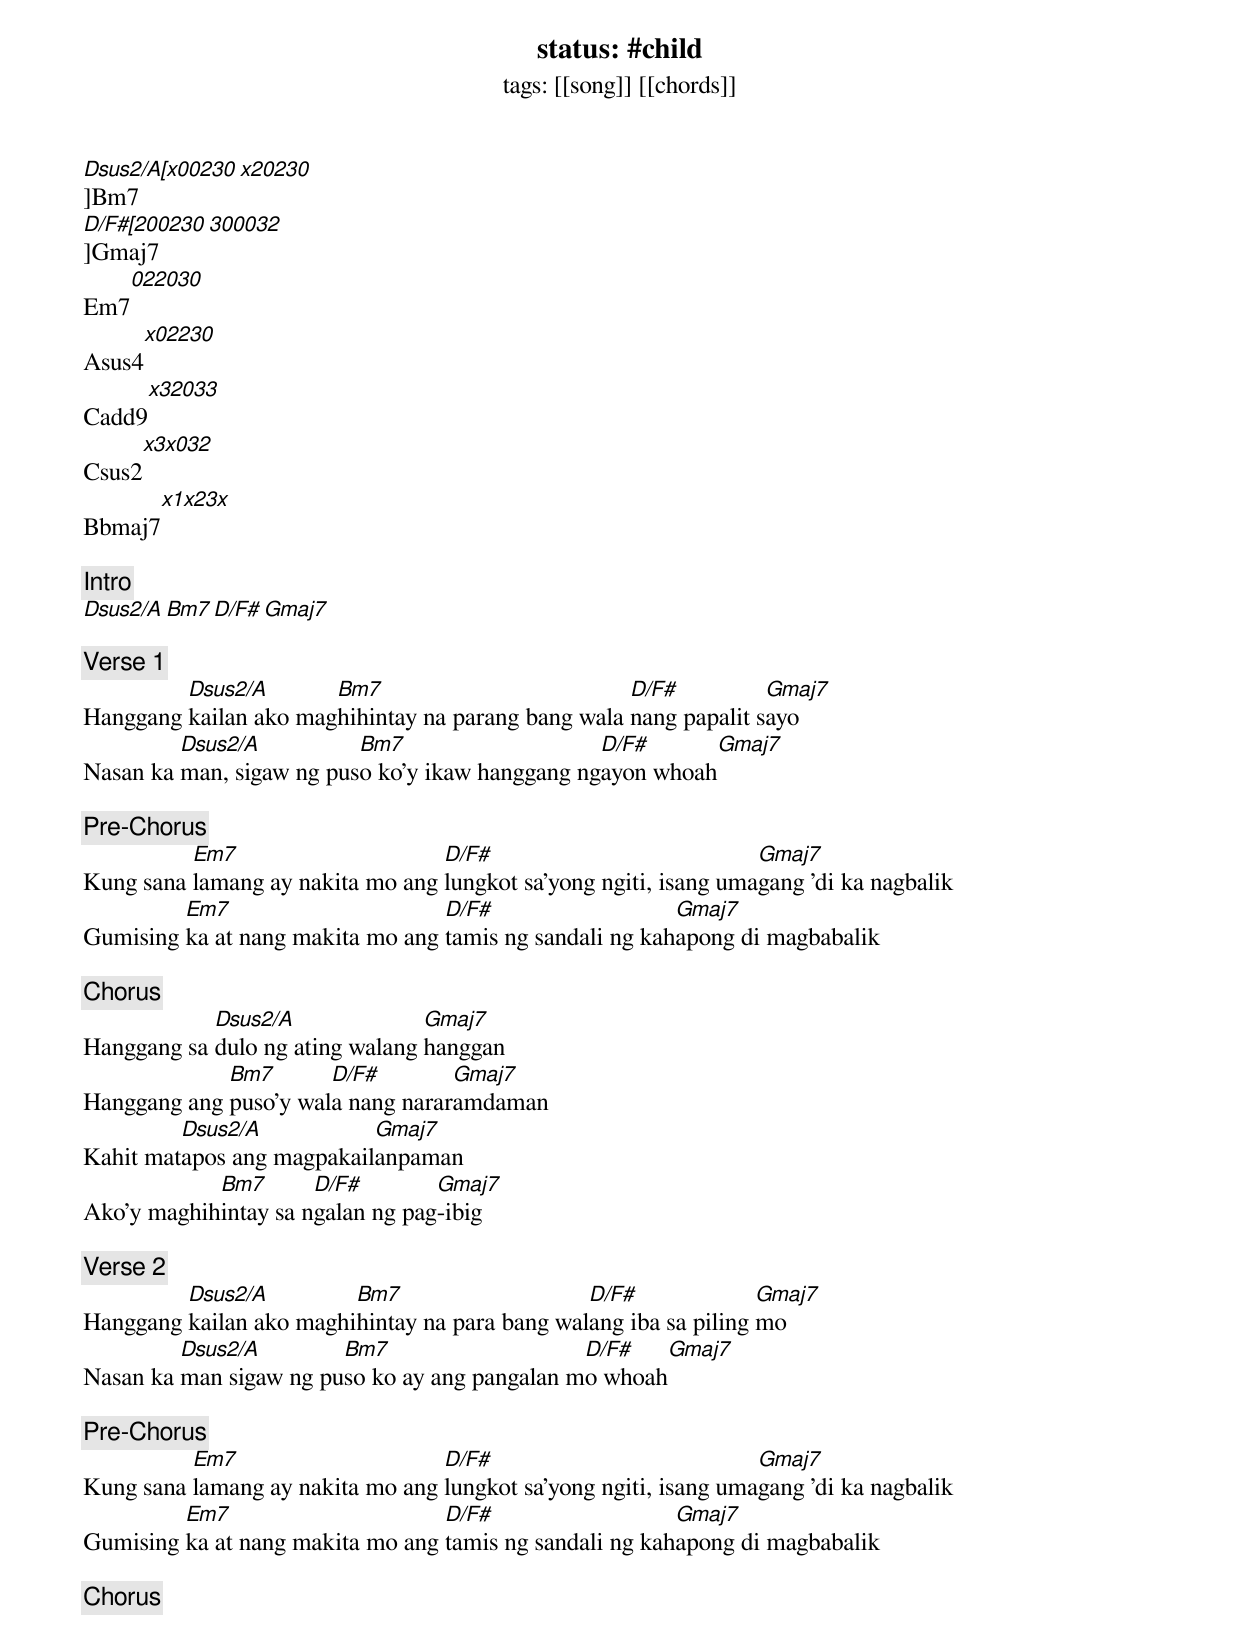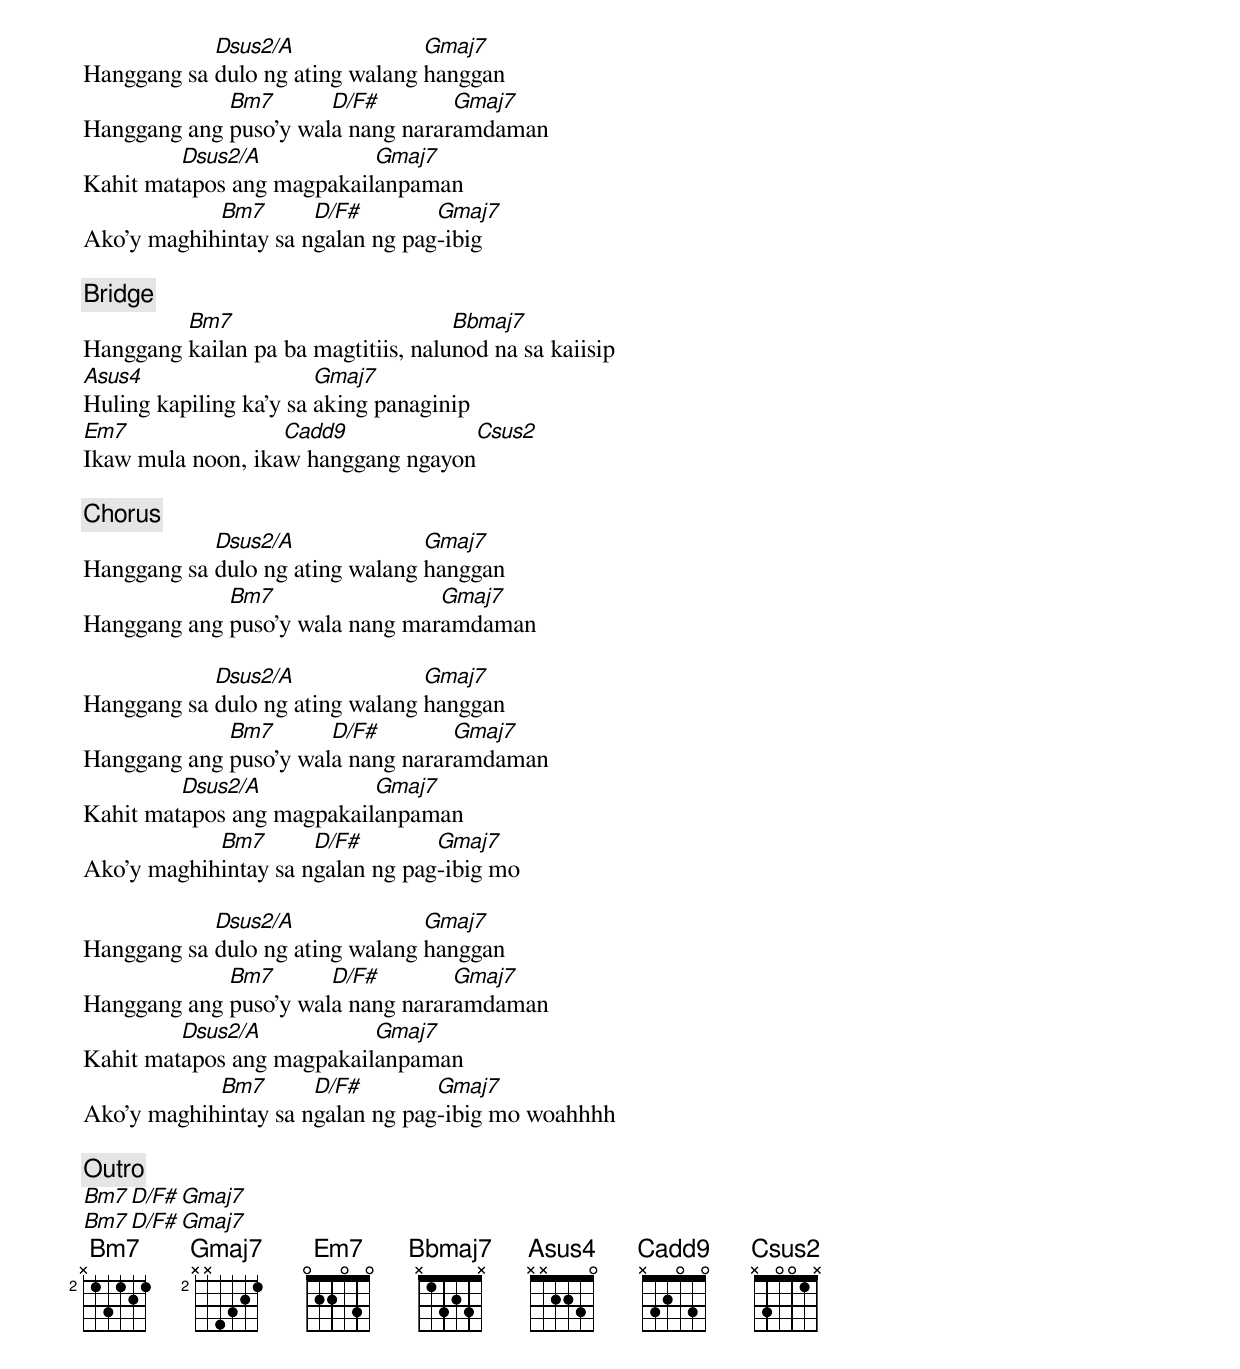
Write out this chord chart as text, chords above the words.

status: #child
tags: [[song]] [[chords]]


Dsus2/A[x00230]
Bm7[x20230]
D/F#[200230]
Gmaj7[300032]
Em7[022030]
Asus4[x02230]
Cadd9[x32033]
Csus2[x3x032]
Bbmaj7[x1x23x]

[Intro]
Dsus2/A Bm7 D/F# Gmaj7

[Verse 1]
         Dsus2/A       Bm7                          D/F#          Gmaj7
Hanggang kailan ako maghihintay na parang bang wala nang papalit sayo
         Dsus2/A          Bm7                    D/F#      Gmaj7
Nasan ka man, sigaw ng puso ko'y ikaw hanggang ngayon whoah

[Pre-Chorus]
          Em7                     D/F#                            Gmaj7
Kung sana lamang ay nakita mo ang lungkot sa'yong ngiti, isang umagang 'di ka nagbalik
         Em7                      D/F#                   Gmaj7
Gumising ka at nang makita mo ang tamis ng sandali ng kahapong di magbabalik

[Chorus]
            Dsus2/A              Gmaj7
Hanggang sa dulo ng ating walang hanggan
             Bm7       D/F#        Gmaj7
Hanggang ang puso'y wala nang nararamdaman
         Dsus2/A           Gmaj7
Kahit matapos ang magpakailanpaman
            Bm7       D/F#        Gmaj7
Ako'y maghihintay sa ngalan ng pag-ibig

[Verse 2]
         Dsus2/A         Bm7                    D/F#              Gmaj7
Hanggang kailan ako maghihintay na para bang walang iba sa piling mo
         Dsus2/A        Bm7                    D/F#   Gmaj7
Nasan ka man sigaw ng puso ko ay ang pangalan mo whoah

[Pre-Chorus]
          Em7                     D/F#                            Gmaj7
Kung sana lamang ay nakita mo ang lungkot sa'yong ngiti, isang umagang 'di ka nagbalik
         Em7                      D/F#                   Gmaj7
Gumising ka at nang makita mo ang tamis ng sandali ng kahapong di magbabalik

[Chorus]
            Dsus2/A              Gmaj7
Hanggang sa dulo ng ating walang hanggan
             Bm7       D/F#        Gmaj7
Hanggang ang puso'y wala nang nararamdaman
         Dsus2/A           Gmaj7
Kahit matapos ang magpakailanpaman
            Bm7       D/F#        Gmaj7
Ako'y maghihintay sa ngalan ng pag-ibig

[Bridge]
         Bm7                         Bbmaj7
Hanggang kailan pa ba magtitiis, nalunod na sa kaiisip
Asus4                   Gmaj7
Huling kapiling ka'y sa aking panaginip
Em7                Cadd9            Csus2
Ikaw mula noon, ikaw hanggang ngayon

[Chorus]
            Dsus2/A              Gmaj7
Hanggang sa dulo ng ating walang hanggan
             Bm7                 Gmaj7
Hanggang ang puso'y wala nang maramdaman

            Dsus2/A              Gmaj7
Hanggang sa dulo ng ating walang hanggan
             Bm7       D/F#        Gmaj7
Hanggang ang puso'y wala nang nararamdaman
         Dsus2/A           Gmaj7
Kahit matapos ang magpakailanpaman
            Bm7       D/F#        Gmaj7
Ako'y maghihintay sa ngalan ng pag-ibig mo

            Dsus2/A              Gmaj7
Hanggang sa dulo ng ating walang hanggan
             Bm7       D/F#        Gmaj7
Hanggang ang puso'y wala nang nararamdaman
         Dsus2/A           Gmaj7
Kahit matapos ang magpakailanpaman
            Bm7       D/F#        Gmaj7
Ako'y maghihintay sa ngalan ng pag-ibig mo woahhhh

[Outro]
Bm7 D/F# Gmaj7
Bm7 D/F# Gmaj7
